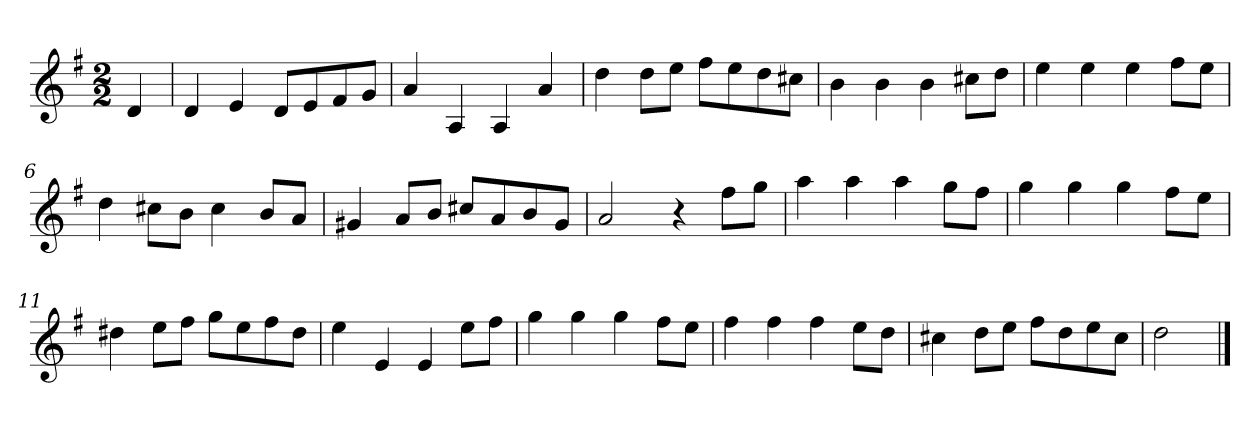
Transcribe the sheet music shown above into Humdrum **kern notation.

**kern
*part1
*staff1
*k[f#]
*M2/2
*MM120
=
4d
=1
4d
4e
8dL
8e
8f#
8gJ
=2
4a
4A
4A
4a
=3
4dd
8ddL
8eeJ
8ff#L
8ee
8dd
8cc#XJ
=4
4b
4b
4b
8cc#XL
8ddJ
=5
4ee
4ee
4ee
8ff#L
8eeJ
=6
4dd
8cc#XL
8bJ
4cc#
8bL
8aJ
=7
4g#X
8aL
8bJ
8cc#XL
8a
8b
8g#J
=8
2a
4r
8ff#L
8ggJ
=9
4aa
4aa
4aa
8ggL
8ff#J
=10
4gg
4gg
4gg
8ff#L
8eeJ
=11
4dd#X
8eeL
8ff#J
8ggL
8ee
8ff#
8dd#J
=12
4ee
4e
4e
8eeL
8ff#J
=13
4gg
4gg
4gg
8ff#L
8eeJ
=14
4ff#
4ff#
4ff#
8eeL
8ddJ
=15
4cc#X
8ddL
8eeJ
8ff#L
8dd
8ee
8cc#J
=16
2dd
==
*-
